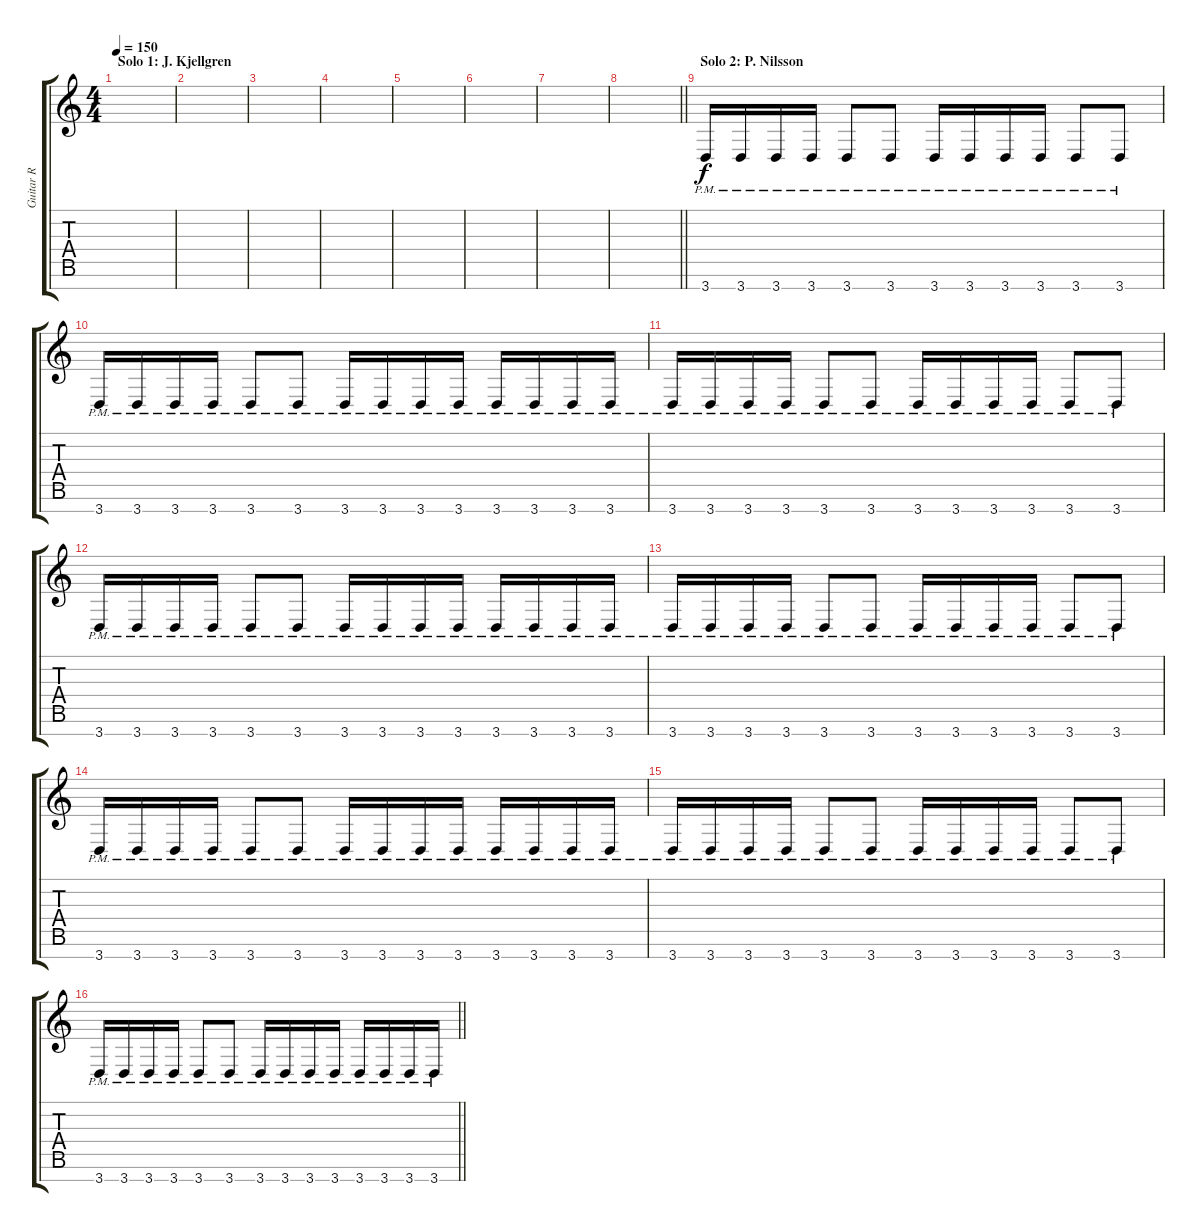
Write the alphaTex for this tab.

\track ("Guitar R" "Guitar R") {instrument distortionguitar}
\staff {score tabs}
\tuning (E4 B3 G3 D3 A2 E2 B1) {hide}
\ts (4 4)
\section ("" "Solo 1: J. Kjellgren")
\tempo 150
\clef g2
\ks c
|
|
|
|
|
|
|
\barLineRight lightlight
|
\section ("" "Solo 2: P. Nilsson")
3.7{pm}.16 3.7{pm}.16 3.7{pm}.16 3.7{pm}.16 3.7{pm}.8 3.7{pm}.8 3.7{pm}.16 3.7{pm}.16 3.7{pm}.16 3.7{pm}.16 3.7{pm}.8 3.7{pm}.8 |
3.7{pm}.16 3.7{pm}.16 3.7{pm}.16 3.7{pm}.16 3.7{pm}.8 3.7{pm}.8 3.7{pm}.16 3.7{pm}.16 3.7{pm}.16 3.7{pm}.16 3.7{pm}.16 3.7{pm}.16 3.7{pm}.16 3.7{pm}.16 |
3.7{pm}.16 3.7{pm}.16 3.7{pm}.16 3.7{pm}.16 3.7{pm}.8 3.7{pm}.8 3.7{pm}.16 3.7{pm}.16 3.7{pm}.16 3.7{pm}.16 3.7{pm}.8 3.7{pm}.8 |
3.7{pm}.16 3.7{pm}.16 3.7{pm}.16 3.7{pm}.16 3.7{pm}.8 3.7{pm}.8 3.7{pm}.16 3.7{pm}.16 3.7{pm}.16 3.7{pm}.16 3.7{pm}.16 3.7{pm}.16 3.7{pm}.16 3.7{pm}.16 |
3.7{pm}.16 3.7{pm}.16 3.7{pm}.16 3.7{pm}.16 3.7{pm}.8 3.7{pm}.8 3.7{pm}.16 3.7{pm}.16 3.7{pm}.16 3.7{pm}.16 3.7{pm}.8 3.7{pm}.8 |
3.7{pm}.16 3.7{pm}.16 3.7{pm}.16 3.7{pm}.16 3.7{pm}.8 3.7{pm}.8 3.7{pm}.16 3.7{pm}.16 3.7{pm}.16 3.7{pm}.16 3.7{pm}.16 3.7{pm}.16 3.7{pm}.16 3.7{pm}.16 |
3.7{pm}.16 3.7{pm}.16 3.7{pm}.16 3.7{pm}.16 3.7{pm}.8 3.7{pm}.8 3.7{pm}.16 3.7{pm}.16 3.7{pm}.16 3.7{pm}.16 3.7{pm}.8 3.7{pm}.8 |
\barLineRight lightlight
3.7{pm}.16 3.7{pm}.16 3.7{pm}.16 3.7{pm}.16 3.7{pm}.8 3.7{pm}.8 3.7{pm}.16 3.7{pm}.16 3.7{pm}.16 3.7{pm}.16 3.7{pm}.16 3.7{pm}.16 3.7{pm}.16 3.7{pm}.16
